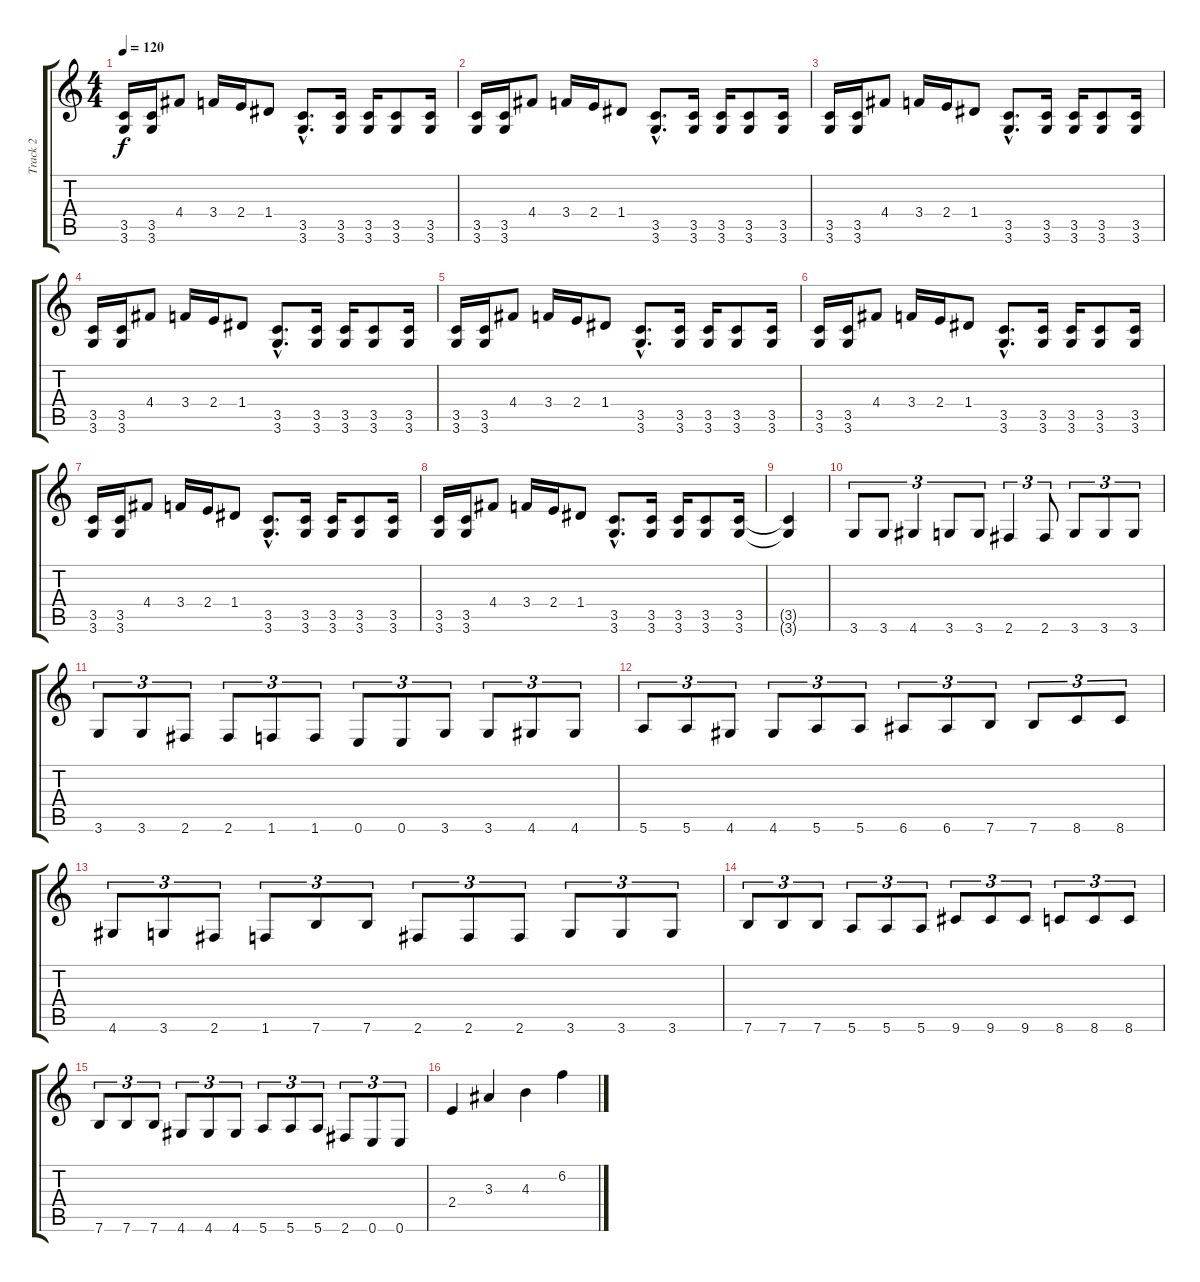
\track ("Track 2" "Track 2") {instrument electricguitarclean}
\staff {score tabs}
\tuning (E4 B3 G3 D3 A2 E2) {hide}
\ts (4 4)
\tempo 120
\clef g2
\ks c
(3.5 3.6).16{dy f} (3.5 3.6).16 4.4.8 3.4.16 2.4.16 1.4.8 (3.5{hac} 3.6{hac}).8{d} (3.5 3.6).16 (3.5 3.6).16 (3.5 3.6).8 (3.5 3.6).16 |
(3.5 3.6).16 (3.5 3.6).16 4.4.8 3.4.16 2.4.16 1.4.8 (3.5{hac} 3.6{hac}).8{d} (3.5 3.6).16 (3.5 3.6).16 (3.5 3.6).8 (3.5 3.6).16 |
(3.5 3.6).16 (3.5 3.6).16 4.4.8 3.4.16 2.4.16 1.4.8 (3.5{hac} 3.6{hac}).8{d} (3.5 3.6).16 (3.5 3.6).16 (3.5 3.6).8 (3.5 3.6).16 |
(3.5 3.6).16 (3.5 3.6).16 4.4.8 3.4.16 2.4.16 1.4.8 (3.5{hac} 3.6{hac}).8{d} (3.5 3.6).16 (3.5 3.6).16 (3.5 3.6).8 (3.5 3.6).16 |
(3.5 3.6).16 (3.5 3.6).16 4.4.8 3.4.16 2.4.16 1.4.8 (3.5{hac} 3.6{hac}).8{d} (3.5 3.6).16 (3.5 3.6).16 (3.5 3.6).8 (3.5 3.6).16 |
(3.5 3.6).16 (3.5 3.6).16 4.4.8 3.4.16 2.4.16 1.4.8 (3.5{hac} 3.6{hac}).8{d} (3.5 3.6).16 (3.5 3.6).16 (3.5 3.6).8 (3.5 3.6).16 |
(3.5 3.6).16 (3.5 3.6).16 4.4.8 3.4.16 2.4.16 1.4.8 (3.5{hac} 3.6{hac}).8{d} (3.5 3.6).16 (3.5 3.6).16 (3.5 3.6).8 (3.5 3.6).16 |
(3.5 3.6).16 (3.5 3.6).16 4.4.8 3.4.16 2.4.16 1.4.8 (3.5{hac} 3.6{hac}).8{d} (3.5 3.6).16 (3.5 3.6).16 (3.5 3.6).8 (3.5 3.6).16 |
(3.5{t} 3.6{t}).4 |
3.6.8{tu (3 2)} 3.6.8{tu (3 2)} 4.6.4{tu (3 2)} 3.6.8{tu (3 2)} 3.6.8{tu (3 2)} 2.6.4{tu (3 2)} 2.6.8{tu (3 2)} 3.6.8{tu (3 2)} 3.6.8{tu (3 2)} 3.6.8{tu (3 2)} |
3.6.8{tu (3 2)} 3.6.8{tu (3 2)} 2.6.8{tu (3 2)} 2.6.8{tu (3 2)} 1.6.8{tu (3 2)} 1.6.8{tu (3 2)} 0.6.8{tu (3 2)} 0.6.8{tu (3 2)} 3.6.8{tu (3 2)} 3.6.8{tu (3 2)} 4.6.8{tu (3 2)} 4.6.8{tu (3 2)} |
5.6.8{tu (3 2)} 5.6.8{tu (3 2)} 4.6.8{tu (3 2)} 4.6.8{tu (3 2)} 5.6.8{tu (3 2)} 5.6.8{tu (3 2)} 6.6.8{tu (3 2)} 6.6.8{tu (3 2)} 7.6.8{tu (3 2)} 7.6.8{tu (3 2)} 8.6.8{tu (3 2)} 8.6.8{tu (3 2)} |
4.6.8{tu (3 2)} 3.6.8{tu (3 2)} 2.6.8{tu (3 2)} 1.6.8{tu (3 2)} 7.6.8{tu (3 2)} 7.6.8{tu (3 2)} 2.6.8{tu (3 2)} 2.6.8{tu (3 2)} 2.6.8{tu (3 2)} 3.6.8{tu (3 2)} 3.6.8{tu (3 2)} 3.6.8{tu (3 2)} |
7.6.8{tu (3 2)} 7.6.8{tu (3 2)} 7.6.8{tu (3 2)} 5.6.8{tu (3 2)} 5.6.8{tu (3 2)} 5.6.8{tu (3 2)} 9.6.8{tu (3 2)} 9.6.8{tu (3 2)} 9.6.8{tu (3 2)} 8.6.8{tu (3 2)} 8.6.8{tu (3 2)} 8.6.8{tu (3 2)} |
7.6.8{tu (3 2)} 7.6.8{tu (3 2)} 7.6.8{tu (3 2)} 4.6.8{tu (3 2)} 4.6.8{tu (3 2)} 4.6.8{tu (3 2)} 5.6.8{tu (3 2)} 5.6.8{tu (3 2)} 5.6.8{tu (3 2)} 2.6.8{tu (3 2)} 0.6.8{tu (3 2)} 0.6.8{tu (3 2)} |
2.4.4 3.3.4 4.3.4 6.2.4
